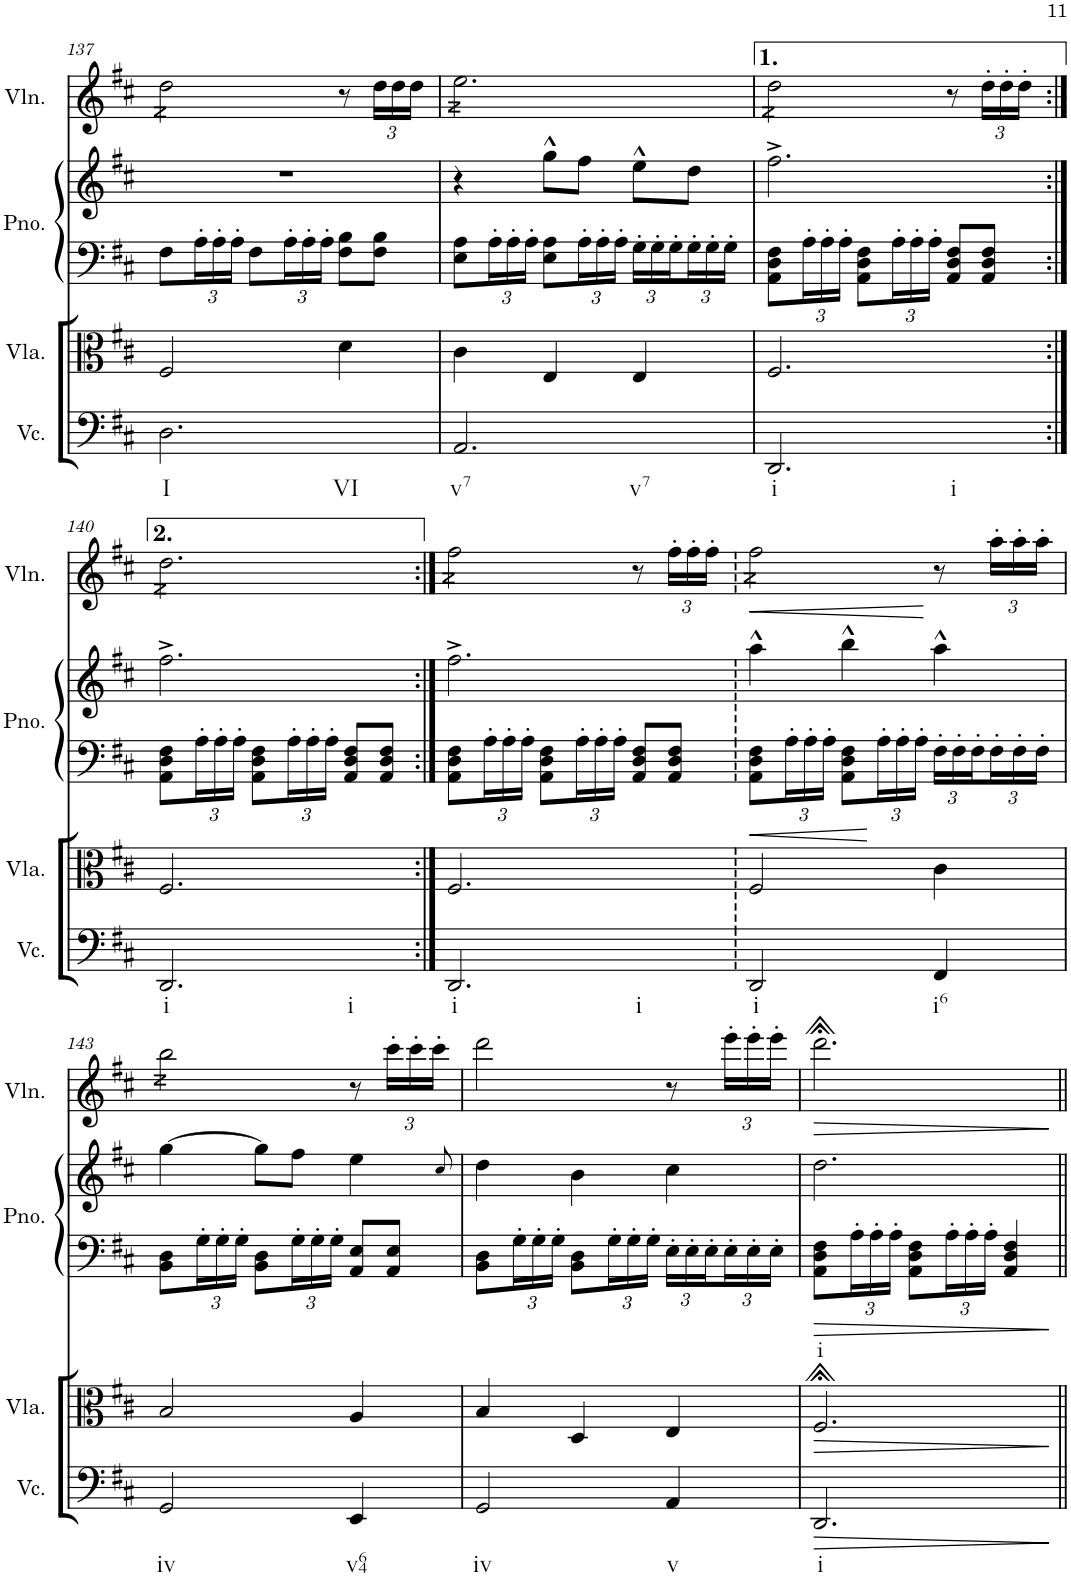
**kern	**dynam	**kern	**dynam	**harte	**kern	**kern	**kern	**dynam
*part4	*part4	*part3	*part3	*part3	*part2	*part2	*part1	*part1
*staff5	*staff5	*staff4	*staff4	*	*staff3	*staff2	*staff1	*staff1
*I"Violoncello	*	*I"Viola	*	*	*I"Grand Piano	*	*I"Violin	*
*I'Vc.	*	*I'Vla.	*	*	*I'Pno.	*	*I'Vln.	*
!!LO:PB:g=z
*clefF4	*	*clefC3	*	*	*clefF4	*clefG2	*clefG2	*
*k[f#c#]	*	*k[f#c#]	*	*	*k[f#c#]	*k[f#c#]	*k[f#c#]	*
*M3/4	*	*M3/4	*	*	*M3/4	*M3/4	*M3/4	*
=137	=137	=137	=137	=137	=137	=137	=137	=137
!LO:TX:b:t=I	!	!	!	!	!	!	!	!
!LO:TX:b:t=VI	!	!	!	!	!	!	!	!
2.D\	.	2F#/	.	.	8F#\L	2.r	2dd@4@\	.
*	*	*	*	*	*Xbrackettup	*	*	*
.	.	.	.	.	24A'\L	.	.	.
.	.	.	.	.	24A'\	.	.	.
.	.	.	.	.	24A'\JJ	.	.	.
.	.	.	.	.	8F#\L	.	.	.
.	.	.	.	.	24A'\L	.	.	.
.	.	.	.	.	24A'\	.	.	.
.	.	.	.	.	24A'\JJ	.	.	.
.	.	4d\	.	.	8F#\ 8B\L	.	8r	.
*	*	*	*	*	*	*	*Xbrackettup	*
.	.	.	.	.	8F#\ 8B\J	.	24dd\LL	.
.	.	.	.	.	.	.	24dd\	.
.	.	.	.	.	.	.	24dd\JJ	.
=138	=138	=138	=138	=138	=138	=138	=138	=138
!LO:TX:b:t=v7	!	!	!	!	!	!	!	!
!LO:TX:b:t=v7	!	!	!	!	!	!	!	!
2.AA/	.	4c#\	.	.	8E\ 8A\L	4r	2.ee@4@\	.
.	.	.	.	.	24A'\L	.	.	.
.	.	.	.	.	24A'\	.	.	.
.	.	.	.	.	24A'\JJ	.	.	.
.	.	4E/	.	.	8E\ 8A\L	8gg^^\L	.	.
.	.	.	.	.	24A'\L	8ff#\J	.	.
.	.	.	.	.	24A'\	.	.	.
.	.	.	.	.	24A'\JJ	.	.	.
.	.	4E/	.	.	24G'\LL	8ee^^\L	.	.
.	.	.	.	.	24G'\	.	.	.
.	.	.	.	.	24G'\	.	.	.
.	.	.	.	.	24G'\	8dd\J	.	.
.	.	.	.	.	24G'\	.	.	.
.	.	.	.	.	24G'\JJ	.	.	.
=139	=139	=139	=139	=139	=139	=139	=139	=139
!LO:TX:b:t=i	!	!	!	!	!	!	!	!
!LO:TX:b:t=i	!	!	!	!	!	!	!	!
2.DD/	.	2.F#/	.	.	8AA\ 8D\ 8F#\L	2.ff#^\	2dd@4@\	.
.	.	.	.	.	24A'\L	.	.	.
.	.	.	.	.	24A'\	.	.	.
.	.	.	.	.	24A'\JJ	.	.	.
.	.	.	.	.	8AA\ 8D\ 8F#\L	.	.	.
.	.	.	.	.	24A'\L	.	.	.
.	.	.	.	.	24A'\	.	.	.
.	.	.	.	.	24A'\JJ	.	.	.
.	.	.	.	.	8AA/ 8D/ 8F#/L	.	8r	.
.	.	.	.	.	8AA/ 8D/ 8F#/J	.	24dd'\LL	.
.	.	.	.	.	.	.	24dd'\	.
.	.	.	.	.	.	.	24dd'\JJ	.
!!LO:LB:g=z
=140:|!	=140:|!	=140:|!	=140:|!	=140:|!	=140:|!	=140:|!	=140:|!	=140:|!
!LO:TX:b:t=i	!	!	!	!	!	!	!	!
!LO:TX:b:t=i	!	!	!	!	!	!	!	!
2.DD/	.	2.F#/	.	.	8AA\ 8D\ 8F#\L	2.ff#^\	2.dd@4@\	.
.	.	.	.	.	24A'\L	.	.	.
.	.	.	.	.	24A'\	.	.	.
.	.	.	.	.	24A'\JJ	.	.	.
.	.	.	.	.	8AA\ 8D\ 8F#\L	.	.	.
.	.	.	.	.	24A'\L	.	.	.
.	.	.	.	.	24A'\	.	.	.
.	.	.	.	.	24A'\JJ	.	.	.
.	.	.	.	.	8AA/ 8D/ 8F#/L	.	.	.
.	.	.	.	.	8AA/ 8D/ 8F#/J	.	.	.
=141:|!	=141:|!	=141:|!	=141:|!	=141:|!	=141:|!	=141:|!	=141:|!	=141:|!
!LO:TX:b:t=i	!	!	!	!	!	!	!	!
!LO:TX:b:t=i	!	!	!	!	!	!	!	!
2.DD/	.	2.F#/	.	.	8AA\ 8D\ 8F#\L	2.ff#^\	2ff#@4@\	.
.	.	.	.	.	24A'\L	.	.	.
.	.	.	.	.	24A'\	.	.	.
.	.	.	.	.	24A'\JJ	.	.	.
.	.	.	.	.	8AA\ 8D\ 8F#\L	.	.	.
.	.	.	.	.	24A'\L	.	.	.
.	.	.	.	.	24A'\	.	.	.
.	.	.	.	.	24A'\JJ	.	.	.
.	.	.	.	.	8AA/ 8D/ 8F#/L	.	8r	.
.	.	.	.	.	8AA/ 8D/ 8F#/J	.	24ff#'\LL	.
.	.	.	.	.	.	.	24ff#'\	.
.	.	.	.	.	.	.	24ff#'\JJ	.
=142	=142	=142	=142	=142	=142	=142	=142	=142
!LO:TX:b:t=i	!	!	!	!	!	!	!	!
!	!	!	!	!	!	!	!	!LO:HP:b
2DD/	.	2F#/	.	.	8AA\ 8D\ 8F#\L	4aa^^\	2ff#@4@\	<
.	.	.	.	.	24A'\L	.	.	.
.	.	.	.	.	24A'\	.	.	.
.	.	.	.	.	24A'\JJ	.	.	.
.	.	.	.	.	8AA\ 8D\ 8F#\L	4bb^^\	.	.
.	.	.	.	.	24A'\L	.	.	.
.	.	.	.	.	24A'\	.	.	.
.	.	.	.	.	24A'\JJ	.	.	.
!LO:TX:b:t=i6	!	!	!	!	!	!	!	!
4FF#/	.	4c#\	.	.	24F#'\LL	4aa^^\	8r	[
.	.	.	.	.	24F#'\	.	.	.
.	.	.	.	.	24F#'\	.	.	.
.	.	.	.	.	24F#'\	.	24aa'\LL	.
.	.	.	.	.	24F#'\	.	24aa'\	.
.	.	.	.	.	24F#'\JJ	.	24aa'\JJ	.
!!LO:LB:g=z
=143	=143	=143	=143	=143	=143	=143	=143	=143
!LO:TX:b:t=iv	!	!	!	!	!	!	!	!
2GG/	.	2B/	.	.	8BB\ 8D\L	[4gg\	2bb@4@\	.
.	.	.	.	.	24G'\L	.	.	.
.	.	.	.	.	24G'\	.	.	.
.	.	.	.	.	24G'\JJ	.	.	.
.	.	.	.	.	8BB\ 8D\L	8gg\L]	.	.
.	.	.	.	.	24G'\L	8ff#\J	.	.
.	.	.	.	.	24G'\	.	.	.
.	.	.	.	.	24G'\JJ	.	.	.
!LO:TX:b:t=v64	!	!	!	!	!	!	!	!
4EE/	.	4A/	.	.	8AA/ 8E/L	4ee\	8r	.
.	.	.	.	.	8AA/ 8E/J	.	24ccc#'\LL	.
.	.	.	.	.	.	.	24ccc#'\	.
.	.	.	.	.	.	.	24ccc#'\JJ	.
.	.	.	.	.	.	8qcc#/	.	.
=144	=144	=144	=144	=144	=144	=144	=144	=144
!LO:TX:b:t=iv	!	!	!	!	!	!	!	!
2GG/	.	4B/	.	.	8BB\ 8D\L	4dd\	2ddd\	.
.	.	.	.	.	24G'\L	.	.	.
.	.	.	.	.	24G'\	.	.	.
.	.	.	.	.	24G'\JJ	.	.	.
.	.	4D/	.	.	8BB\ 8D\L	4b\	.	.
.	.	.	.	.	24G'\L	.	.	.
.	.	.	.	.	24G'\	.	.	.
.	.	.	.	.	24G'\JJ	.	.	.
!LO:TX:b:t=v	!	!	!	!	!	!	!	!
4AA/	.	4E/	.	.	24E'\LL	4cc#\	8r	.
.	.	.	.	.	24E'\	.	.	.
.	.	.	.	.	24E'\	.	.	.
.	.	.	.	.	24E'\	.	24eee'\LL	.
.	.	.	.	.	24E'\	.	24eee'\	.
.	.	.	.	.	24E'\JJ	.	24eee'\JJ	.
=145	=145	=145	=145	=145	=145	=145	=145	=145
!LO:TX:b:t=i	!	!	!	!	!	!	!	!
!	!LO:HP:b	!	!LO:HP:b	!LO:H:kt=i	!	!	!	!LO:HP:b
2.DD/	>	2.F#;</	>	N	8AA\ 8D\ 8F#\L	2.dd\	2.ddd;<\	>
.	.	.	.	.	24A'\L	.	.	.
.	.	.	.	.	24A'\	.	.	.
.	.	.	.	.	24A'\JJ	.	.	.
.	.	.	.	.	8AA\ 8D\ 8F#\L	.	.	.
.	.	.	.	.	24A'\L	.	.	.
.	.	.	.	.	24A'\	.	.	.
.	.	.	.	.	24A'\JJ	.	.	.
.	.	.	.	.	4AA/ 4D/ 4F#/	.	.	.
.	]	.	]	.	.	.	.	]
=||	=||	=||	=||	=||	=||	=||	=||	=||
*-	*-	*-	*-	*-	*-	*-	*-	*-
